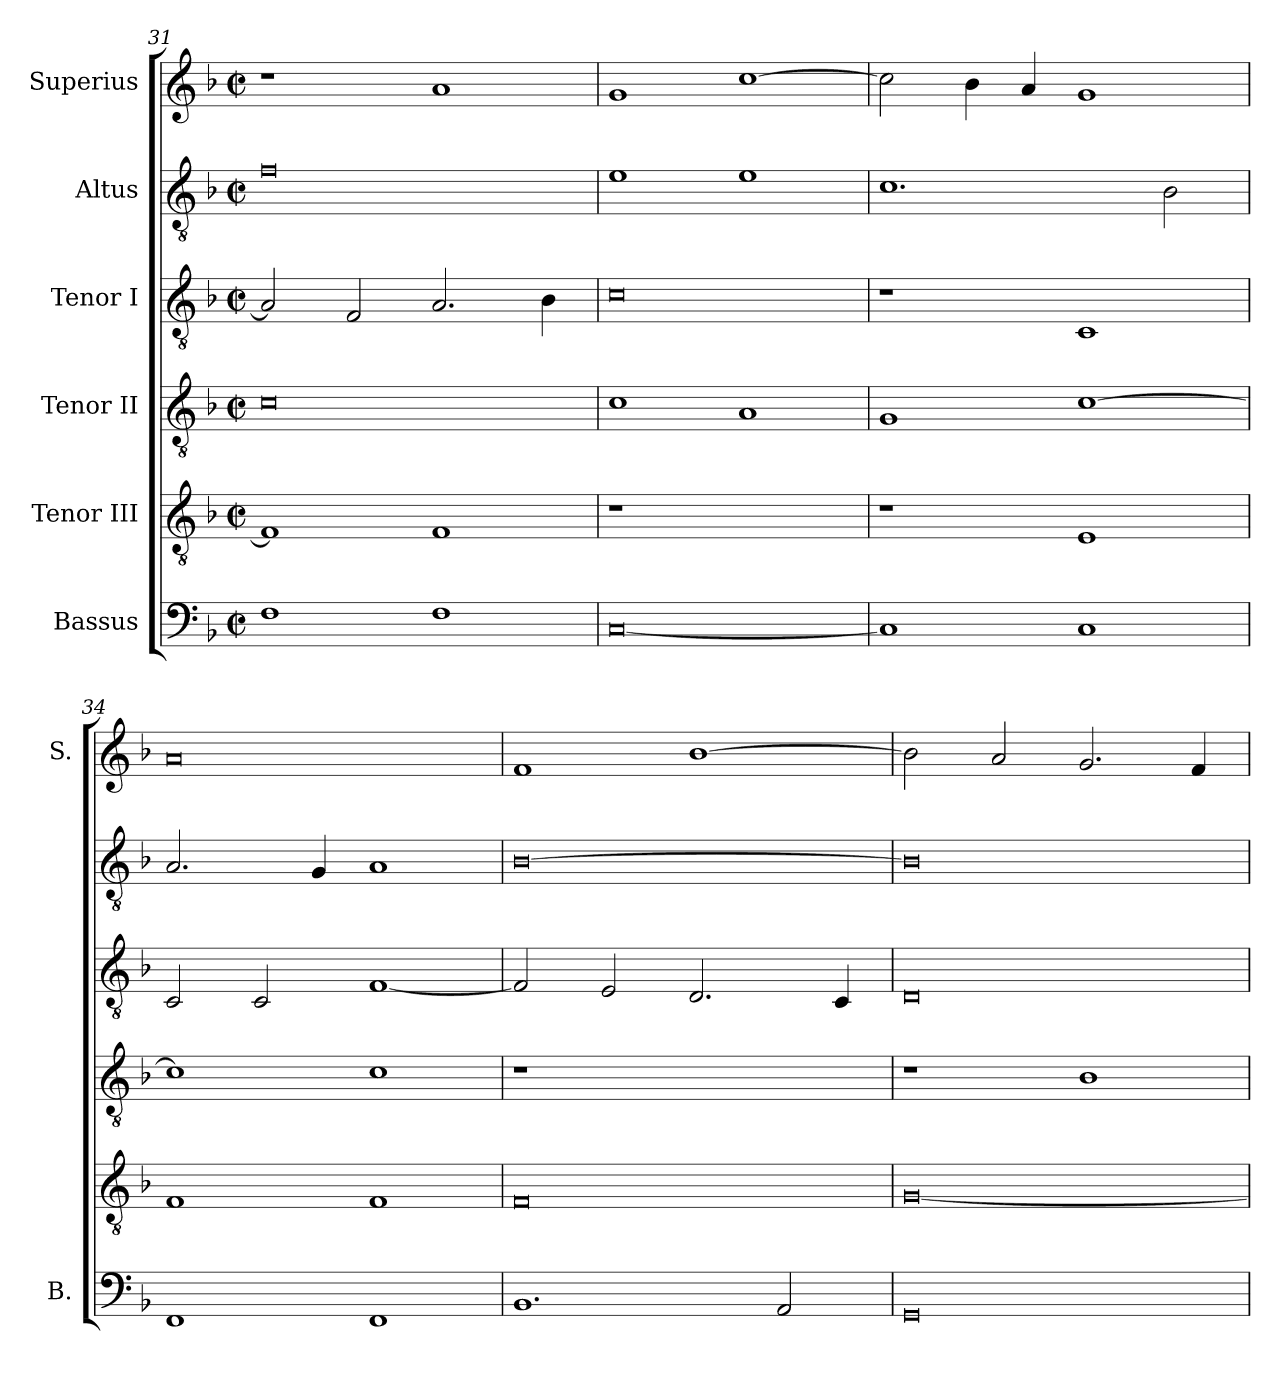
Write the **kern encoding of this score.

**kern	**kern	**kern	**kern	**kern	**kern
*part6	*part5	*part4	*part3	*part2	*part1
*staff6	*staff5	*staff4	*staff3	*staff2	*staff1
*I"Bassus	*I"Tenor III	*I"Tenor II	*I"Tenor I	*I"Altus	*I"Superius
*I'B.	*	*	*	*	*I'S.
*clefF4	*clefGv2	*clefGv2	*clefGv2	*clefGv2	*clefG2
*	*ITrd7c12	*ITrd7c12	*ITrd7c12	*ITrd7c12	*
*k[b-]	*k[b-]	*k[b-]	*k[b-]	*k[b-]	*k[b-]
*F:	*F:	*F:	*F:	*F:	*F:
*M2/2	*M2/2	*M2/2	*M2/2	*M2/2	*M2/2
*met(c|)	*met(c|)	*met(c|)	*met(c|)	*met(c|)	*met(c|)
=31	=31	=31	=31	=31	=31
1Fi	1FFi]	0Ci	2AAi/]	0Fi	1r
.	.	.	2FFi/	.	.
1Fi	1FFi	.	2.AAi/	.	1ai
.	.	.	4BB-i\	.	.
=32	=32	=32	=32	=32	=32
!	!LO:N:vis=1	!	!	!	!
[<0Ci	1r	1Ci	0Ci	1Ei	1gi
.	1ryy	1AAi	.	1Ei	[>1cci
=33	=33	=33	=33	=33	=33
1Ci]	1r	1GGi	1r	1.Ci	2cci\]
.	.	.	.	.	4b-i\
.	.	.	.	.	4ai/
1Ci	1EEi	[>1Ci	1CCi	.	1gi
.	.	.	.	2BB-i\	.
=34	=34	=34	=34	=34	=34
1FFi	1FFi	1Ci]	2CCi/	2.AAi/	0ai
.	.	.	2CCi/	.	.
.	.	.	.	4GGi/	.
1FFi	1FFi	1Ci	[<1FFi	1AAi	.
=35	=35	=35	=35	=35	=35
!	!	!LO:N:vis=1	!	!	!
1.BB-i	0FFi	1r	2FFi/]	[>0BB-i	1fi
.	.	.	2EEi/	.	.
.	.	1ryy	2.DDi/	.	[>1b-i
2AAi/	.	.	.	.	.
.	.	.	4CCi/	.	.
!!LO:LB:g=z
=36	=36	=36	=36	=36	=36
0GGi	[<0GGi	1r	0DDi	0BB-i]	2b-i\]
.	.	.	.	.	2ai/
.	.	1BB-i	.	.	2.gi/
.	.	.	.	.	4fi/
=	=	=	=	=	=
*-	*-	*-	*-	*-	*-
